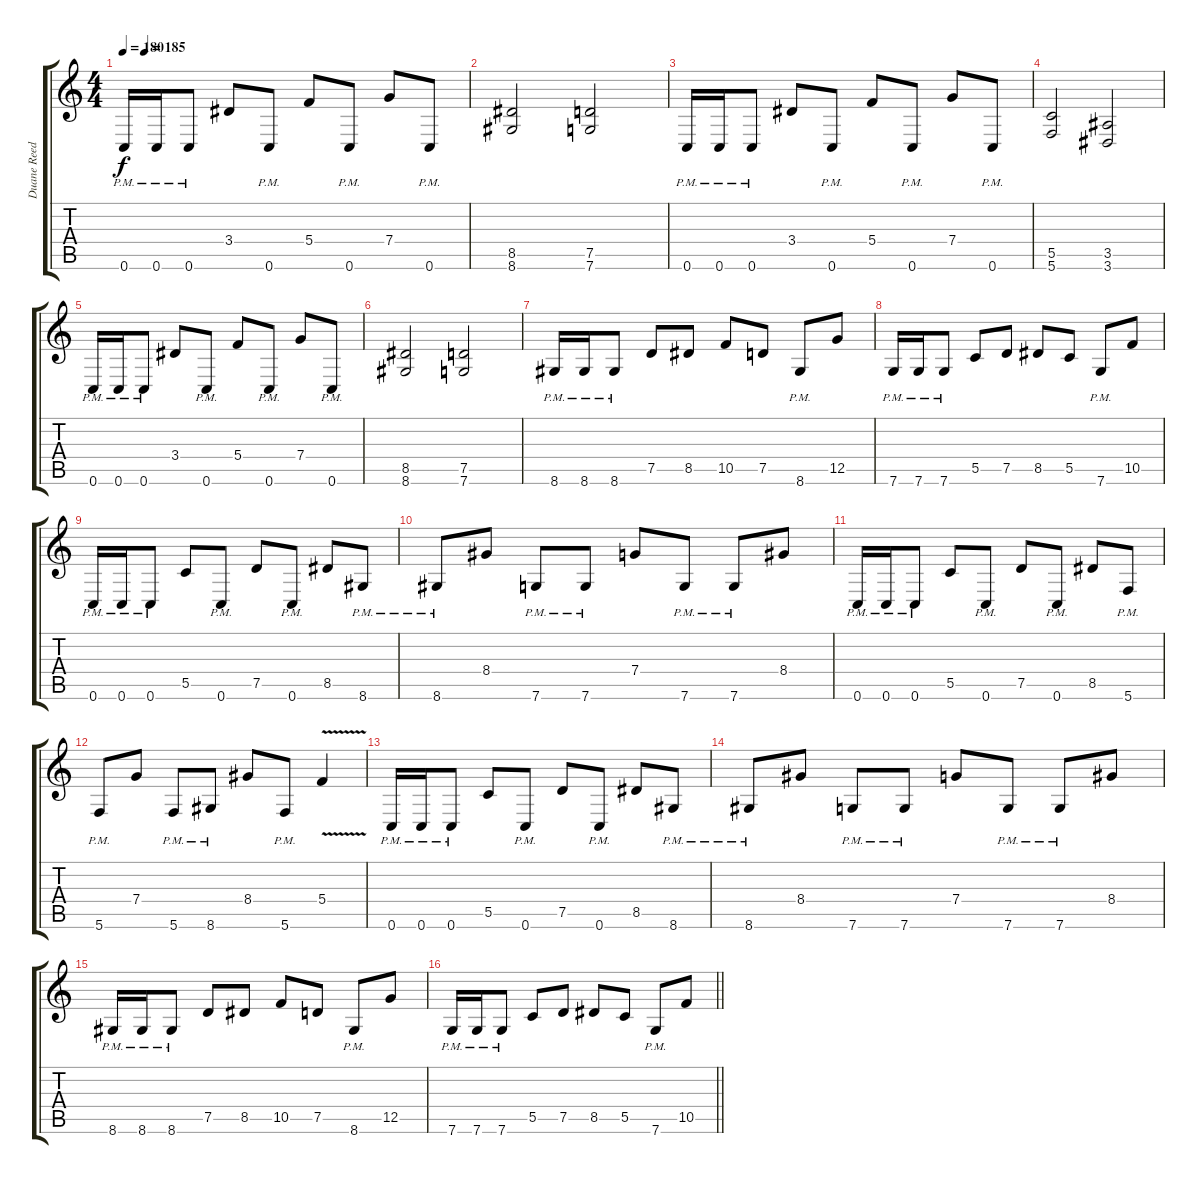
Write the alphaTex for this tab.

\track ("Duane Reed" "Duane Reed") {instrument distortionguitar}
\staff {score tabs}
\tuning (D4 A3 F3 C3 G2 C2) {hide}
\ts (4 4)
\tempo 180
\tempo (185 0.0625)
\clef g2
\ks c
0.6{pm}.16{dy f} 0.6{pm}.16 0.6{pm}.8 3.4.8 0.6{pm}.8 5.4.8 0.6{pm}.8 7.4.8 0.6{pm}.8 |
(8.5 8.6).2 (7.5 7.6).2 |
0.6{pm}.16 0.6{pm}.16 0.6{pm}.8 3.4.8 0.6{pm}.8 5.4.8 0.6{pm}.8 7.4.8 0.6{pm}.8 |
(5.5 5.6).2 (3.5 3.6).2 |
0.6{pm}.16 0.6{pm}.16 0.6{pm}.8 3.4.8 0.6{pm}.8 5.4.8 0.6{pm}.8 7.4.8 0.6{pm}.8 |
(8.5 8.6).2 (7.5 7.6).2 |
8.6{pm}.16 8.6{pm}.16 8.6{pm}.8 7.5.8 8.5.8 10.5.8 7.5.8 8.6{pm}.8 12.5.8 |
7.6{pm}.16 7.6{pm}.16 7.6{pm}.8 5.5.8 7.5.8 8.5.8 5.5.8 7.6{pm}.8 10.5.8 |
0.6{pm}.16 0.6{pm}.16 0.6{pm}.8 5.5.8 0.6{pm}.8 7.5.8 0.6{pm}.8 8.5.8 8.6{pm}.8 |
8.6{pm}.8 8.4.8 7.6{pm}.8 7.6{pm}.8 7.4.8 7.6{pm}.8 7.6{pm}.8 8.4.8 |
0.6{pm}.16 0.6{pm}.16 0.6{pm}.8 5.5.8 0.6{pm}.8 7.5.8 0.6{pm}.8 8.5.8 5.6{pm}.8 |
5.6{pm}.8 7.4.8 5.6{pm}.8 8.6{pm}.8 8.4.8 5.6{pm}.8 5.4{v}.4 |
0.6{pm}.16 0.6{pm}.16 0.6{pm}.8 5.5.8 0.6{pm}.8 7.5.8 0.6{pm}.8 8.5.8 8.6{pm}.8 |
8.6{pm}.8 8.4.8 7.6{pm}.8 7.6{pm}.8 7.4.8 7.6{pm}.8 7.6{pm}.8 8.4.8 |
8.6{pm}.16 8.6{pm}.16 8.6{pm}.8 7.5.8 8.5.8 10.5.8 7.5.8 8.6{pm}.8 12.5.8 |
\barLineRight lightlight
7.6{pm}.16 7.6{pm}.16 7.6{pm}.8 5.5.8 7.5.8 8.5.8 5.5.8 7.6{pm}.8 10.5.8
